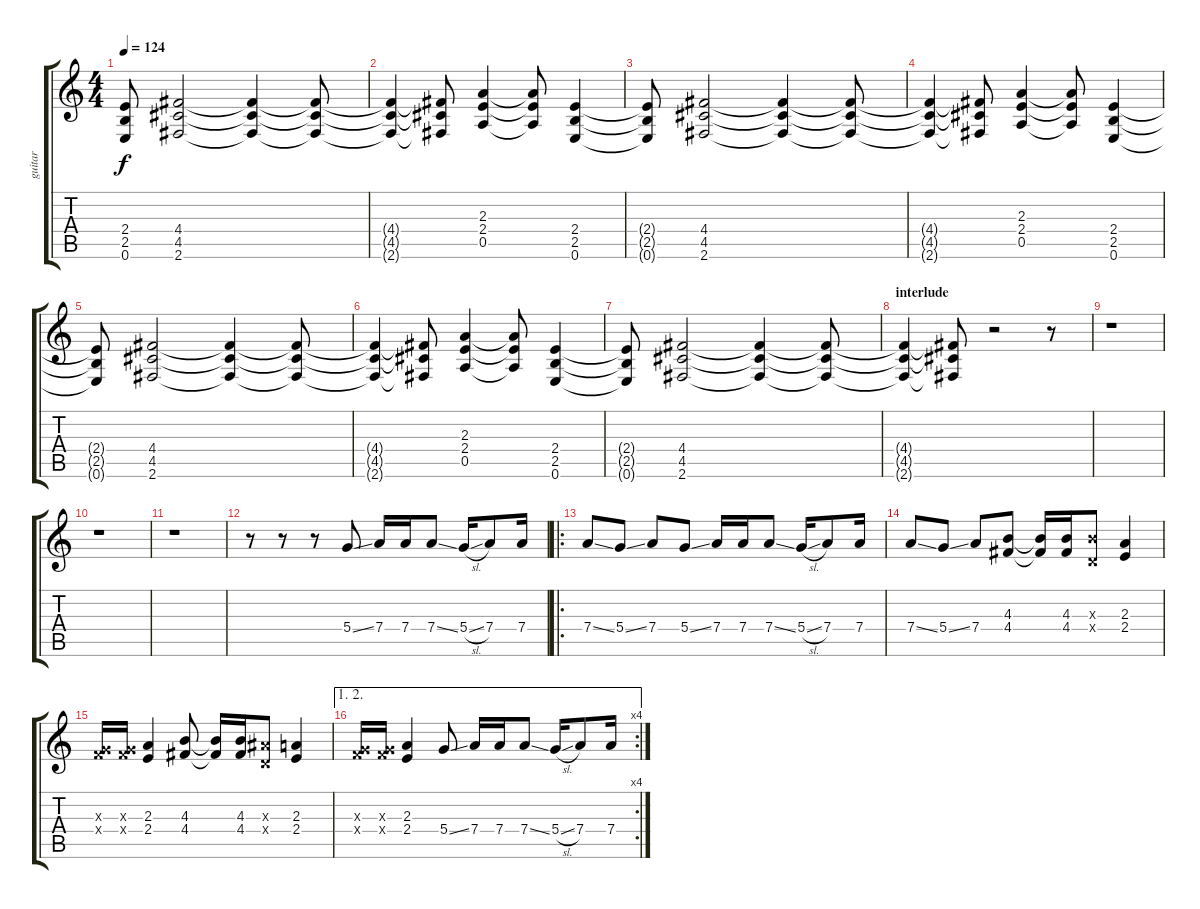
\track ("guitar" "guitar") {instrument distortionguitar}
\staff {score tabs}
\tuning (E4 B3 G3 D3 A2 E2) {hide}
\ts (4 4)
\tempo 124
\clef g2
\ks c
(2.4{t} 2.5{t} 0.6{t}).8{dy f} (4.4 4.5 2.6).2 (4.4{t} 4.5{t} 2.6{t}).4 (4.4{t} 4.5{t} 2.6{t}).8 |
(4.4{t} 4.5{t} 2.6{t}).4 (4.4{t} 4.5{t} 2.6{t}).8 (2.3 2.4 0.5).4 (2.3{t} 2.4{t} 0.5{t}).8 (2.4 2.5 0.6).4 |
(2.4{t} 2.5{t} 0.6{t}).8 (4.4 4.5 2.6).2 (4.4{t} 4.5{t} 2.6{t}).4 (4.4{t} 4.5{t} 2.6{t}).8 |
(4.4{t} 4.5{t} 2.6{t}).4 (4.4{t} 4.5{t} 2.6{t}).8 (2.3 2.4 0.5).4 (2.3{t} 2.4{t} 0.5{t}).8 (2.4 2.5 0.6).4 |
(2.4{t} 2.5{t} 0.6{t}).8 (4.4 4.5 2.6).2 (4.4{t} 4.5{t} 2.6{t}).4 (4.4{t} 4.5{t} 2.6{t}).8 |
(4.4{t} 4.5{t} 2.6{t}).4 (4.4{t} 4.5{t} 2.6{t}).8 (2.3 2.4 0.5).4 (2.3{t} 2.4{t} 0.5{t}).8 (2.4 2.5 0.6).4 |
(2.4{t} 2.5{t} 0.6{t}).8 (4.4 4.5 2.6).2 (4.4{t} 4.5{t} 2.6{t}).4 (4.4{t} 4.5{t} 2.6{t}).8 |
\section ("" "interlude")
(4.4{t} 4.5{t} 2.6{t}).4 (4.4{t} 4.5{t} 2.6{t}).8 r.2 r.8 |
r.1 |
r.1 |
r.1 |
r.8 r.8 r.8 5.4{ss}.8 7.4.16 7.4.16 7.4{ss}.8 5.4{sl}.16 7.4.8 7.4.16 |
\ro
7.4{ss}.8 5.4{ss}.8 7.4.8 5.4{ss}.8 7.4.16 7.4.16 7.4{ss}.8 5.4{sl}.16 7.4.8 7.4.16 |
7.4{ss}.8 5.4{ss}.8 7.4.8 (4.3 4.4).8 (4.3{t} 4.4{t}).16 (4.3 4.4).16 (4.3{x} 0.4{x}).8 (2.3 2.4).4 |
(0.3{x} 3.4{x}).16 (0.3{x} 3.4{x}).16 (2.3 2.4).4 (4.3 4.4).8 (4.3{t} 4.4{t}).16 (4.3 4.4).16 (3.3{x} 0.4{x}).8 (2.3 2.4).4 |
\ae (1 2)
\rc 4
(0.3{x} 3.4{x}).16 (0.3{x} 3.4{x}).16 (2.3 2.4).4 5.4{ss}.8 7.4.16 7.4.16 7.4{ss}.8 5.4{sl}.16 7.4.8 7.4.16
